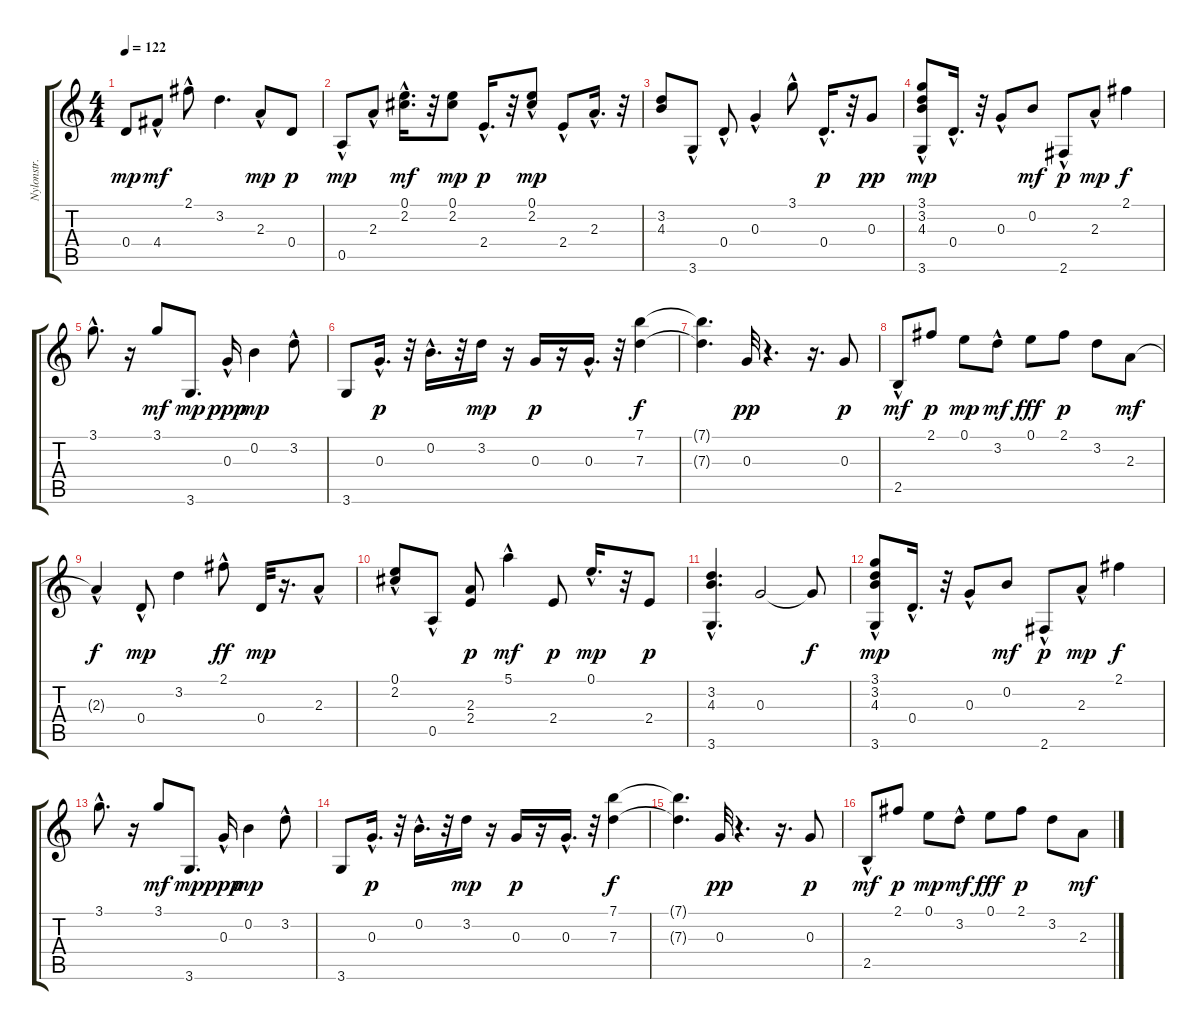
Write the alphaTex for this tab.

\track (" Nylonstr. Gt.*merged" " Nylonstr.") {instrument acousticguitarnylon}
\staff {score tabs}
\tuning (E4 B3 G3 D3 A2 E2) {hide}
\ts (4 4)
\tempo 122
\clef g2
\ks c
0.4.8{dy mp} 4.4{hac}.8{dy mf} 2.1{hac}.8 3.2.4{d} 2.3{hac}.8{dy mp} 0.4.8{dy p} |
0.5{hac}.8{dy mp} 2.3{hac}.8 (0.1 2.2{hac}).16{d dy mf} r.32 (0.1 2.2).8{dy mp} 2.4{hac}.16{d dy p} r.32 (0.1{hac} 2.2).8{dy mp} 2.4{hac}.8 2.3{hac}.16{d} r.32 |
(3.2 4.3).8 3.6{hac}.8 0.4{hac}.8 0.3{hac}.4 3.1{hac}.8 0.4{hac}.16{d dy p} r.32 0.3.8{dy pp} |
(3.1{hac} 3.2 4.3{hac} 3.6).8{dy mp} 0.4{hac}.16{d} r.32 0.3{hac}.8 0.2.8{dy mf} 2.6{hac}.8{dy p} 2.3{hac}.8{dy mp} 2.1.4{dy f} |
3.1{hac}.8{d} r.16 3.1.8{dy mf} 3.6.8{d dy mp} 0.3{hac}.16{dy ppp} 0.2.4{dy mp} 3.2{hac}.8 |
3.6.8 0.3{hac}.16{d dy p} r.32 0.2{hac}.16{d} r.32 3.2.16{dy mp} r.16 0.3.16{dy p} r.16 0.3{hac}.16{d} r.32 (7.1 7.3).4{dy f} |
(7.1{t} 7.3{t}).4{d} 0.3.32{dy pp} r.4{d} r.16{d} 0.3.8{dy p} |
2.5{hac}.8{dy mf} 2.1.8{dy p} 0.1.8{dy mp} 3.2{hac}.8{dy mf} 0.1.8{dy fff} 2.1.8{dy p} 3.2.8 2.3.8{dy mf} |
2.3{hac t}.4{dy f} 0.4{hac}.8{dy mp} 3.2.4 2.1{hac}.8{dy ff} 0.4.32{dy mp} r.16{d} 2.3{hac}.8 |
(0.1 2.2{hac}).8 0.5{hac}.8 (2.3 2.4).8{dy p} 5.1{hac}.4{dy mf} 2.4.8{dy p} 0.1{hac}.16{d dy mp} r.32 2.4.8{dy p} |
(3.2{hac} 4.3{hac} 3.6{hac}).4{d} 0.3.2 0.3{t}.8{dy f} |
(3.1{hac} 3.2 4.3{hac} 3.6).8{dy mp} 0.4{hac}.16{d} r.32 0.3{hac}.8 0.2.8{dy mf} 2.6{hac}.8{dy p} 2.3{hac}.8{dy mp} 2.1.4{dy f} |
3.1{hac}.8{d} r.16 3.1.8{dy mf} 3.6.8{d dy mp} 0.3{hac}.16{dy ppp} 0.2.4{dy mp} 3.2{hac}.8 |
3.6.8 0.3{hac}.16{d dy p} r.32 0.2{hac}.16{d} r.32 3.2.16{dy mp} r.16 0.3.16{dy p} r.16 0.3{hac}.16{d} r.32 (7.1 7.3).4{dy f} |
(7.1{t} 7.3{t}).4{d} 0.3.32{dy pp} r.4{d} r.16{d} 0.3.8{dy p} |
2.5{hac}.8{dy mf} 2.1.8{dy p} 0.1.8{dy mp} 3.2{hac}.8{dy mf} 0.1.8{dy fff} 2.1.8{dy p} 3.2.8 2.3.8{dy mf}
